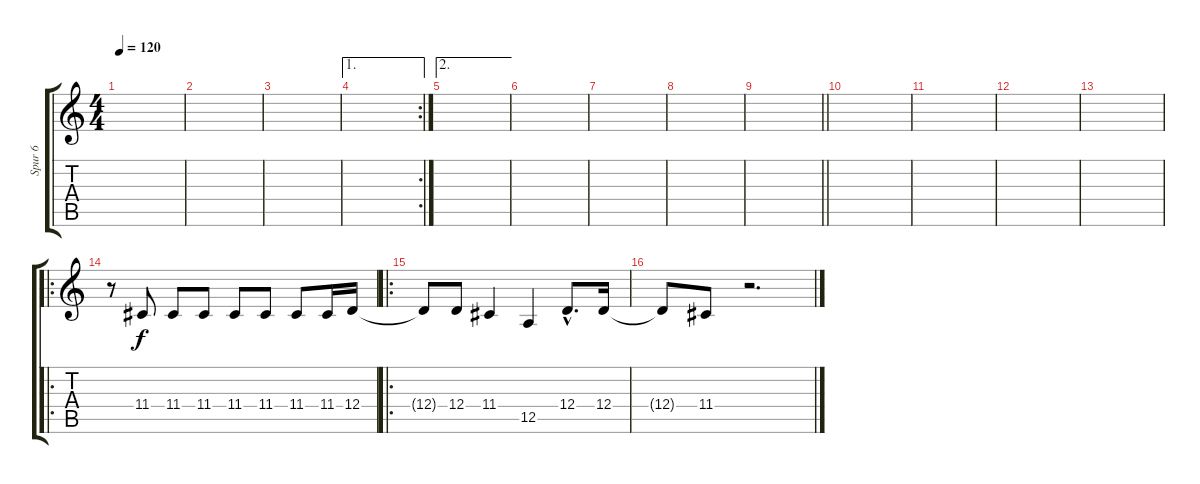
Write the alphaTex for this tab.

\track ("Spur 6" "Spur 6") {instrument oboe}
\staff {score tabs}
\tuning (E4 B3 G3 D3 A2 E2) {hide}
\ts (4 4)
\tempo 120
\clef g2
\ks c
|
|
|
\ae 1
\rc 2
|
\ae 2
|
|
|
|
\barLineRight lightlight
|
|
|
|
|
\ro
r.8 11.4.8 11.4.8 11.4.8 11.4.8 11.4.8 11.4.8 11.4.16 12.4.16 |
\ro
12.4{t}.8 12.4.8 11.4.4 12.5.4 12.4{hac}.8{d} 12.4.16 |
12.4{t}.8 11.4.8 r.2{d}
